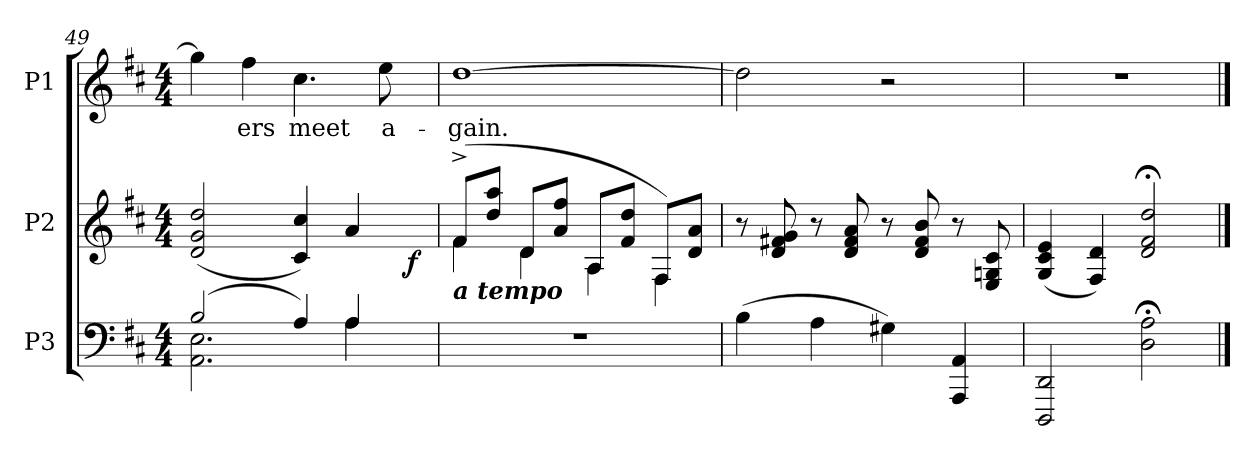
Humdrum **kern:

**kern	**kern	**dynam	**kern	**text
*part3	*part2	*part2	*part1	*part1
*staff3	*staff2	*staff2	*staff1	*staff1
*I"P3	*I"P2	*	*I"P1	*
!!LO:LB:g=z
*clefF4	*clefG2	*	*clefG2	*
*k[f#c#]	*k[f#c#]	*	*k[f#c#]	*
*D:	*D:	*	*D:	*
*M4/4	*M4/4	*	*M4/4	*
=49	=49	=49	=49	=49
*^	*^	*	*	*
(2Bi/	2.AAi\ 2.Ei	(2di/ 2gi 2ddi	2ryy	.	4ggi\]	.
!	!	!	!	!	!	!LO:LY:b:color=#000000
.	.	.	.	.	4ff#i\	-ers
!	!	!	!	!	!	!LO:LY:b:color=#000000
4Ai/)	.	4c#i/ 4cc#i)	4ryy	.	4.cc#i\	meet
4Ai/	4Ai\	4ai/	8ryy	.	.	.
!	!	!	!	!	!	!LO:LY:b:color=#000000
.	.	.	32ryy	.	8eei\	a-
.	.	.	64ryy	.	.	.
.	.	.	256.ryy	.	.	.
.	.	.	16ryy	f	.	.
.	.	.	128ryy	.	.	.
.	.	.	512ryy	.	.	.
*v	*v	*	*	*	*	*
=50	=50	=50	=50	=50	=50
*^	*	*	*	*	*
!	!	!LO:TX:b:Bi:t=a tempo	!	!	!	!
!	!	!	!	!	!	!LO:LY:b:color=#000000
*v	*v	*	*	*	*	*
1r	(8f#^i/L	4f#i\	.	[1ddi	-gain.
.	8ddi/ 8aaiJ	.	.	.	.
.	8di/L	4di\	.	.	.
.	8ai/ 8ff#iJ	.	.	.	.
.	8Ai/L	4Ai\	.	.	.
.	8f#i/ 8ddiJ	.	.	.	.
.	8F#i/L)	4F#i\	.	.	.
.	8di/ 8aiJ	.	.	.	.
*	*v	*v	*	*	*
=51	=51	=51	=51	=51
(4Bi\	8r	.	2ddi\]	.
.	8di/ 8f#Xi 8gi	.	.	.
4Ai\	8r	.	.	.
.	8di/ 8f#i 8ai	.	.	.
4G#Xi\)	8r	.	2r	.
.	8di/ 8f#i 8bi	.	.	.
4AAAi/ 4AAi	8r	.	.	.
.	8Ei/ 8Gni 8c#i	.	.	.
=52	=52	=52	=52	=52
2DDDi/ 2DDi	(4Gi/ 4c#i 4ei	.	1r	.
.	4F#i/ 4di)	.	.	.
2Di\; 2Ai;	2di/; 2f#i; 2ddi;	.	.	.
==	==	==	==	==
*-	*-	*-	*-	*-
